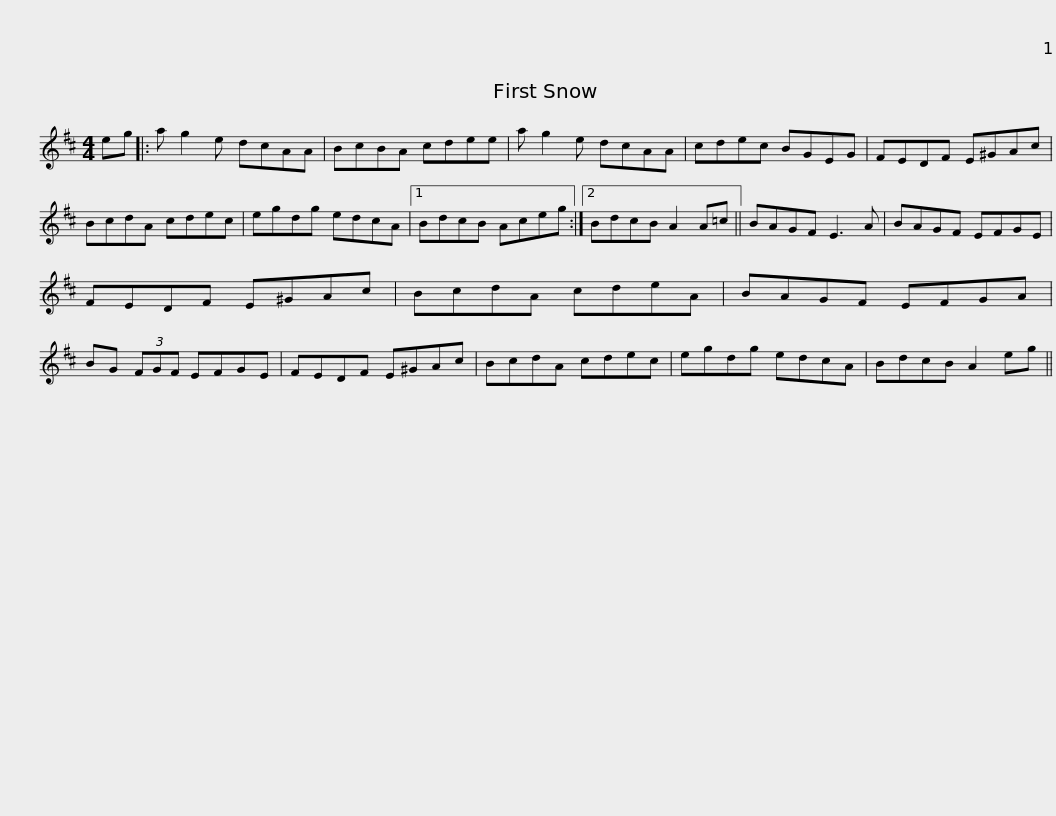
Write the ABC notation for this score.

X:1
L:1/8
M:4/4
I:linebreak $
K:D
V:1 treble
V:1
 eg |: a g2 e dcAA | BcBA cdee | a g2 e dcAA | cdec BGEG | %5
 FEDF E^GAc |$ BcdA cdec | egdg edcA |1 BdcB Aceg :|2 BdcB A2 A=c || %10
 BAGF E3 A |$ BAGF EFGE | FEDF E^GAc | BcdA cdeA | BAGF EFGA | %15
 BG (3FGF EFGE |$ FEDF E^GAc | BcdA cdec | egdg edcA | BdcB A2 eg || %20
